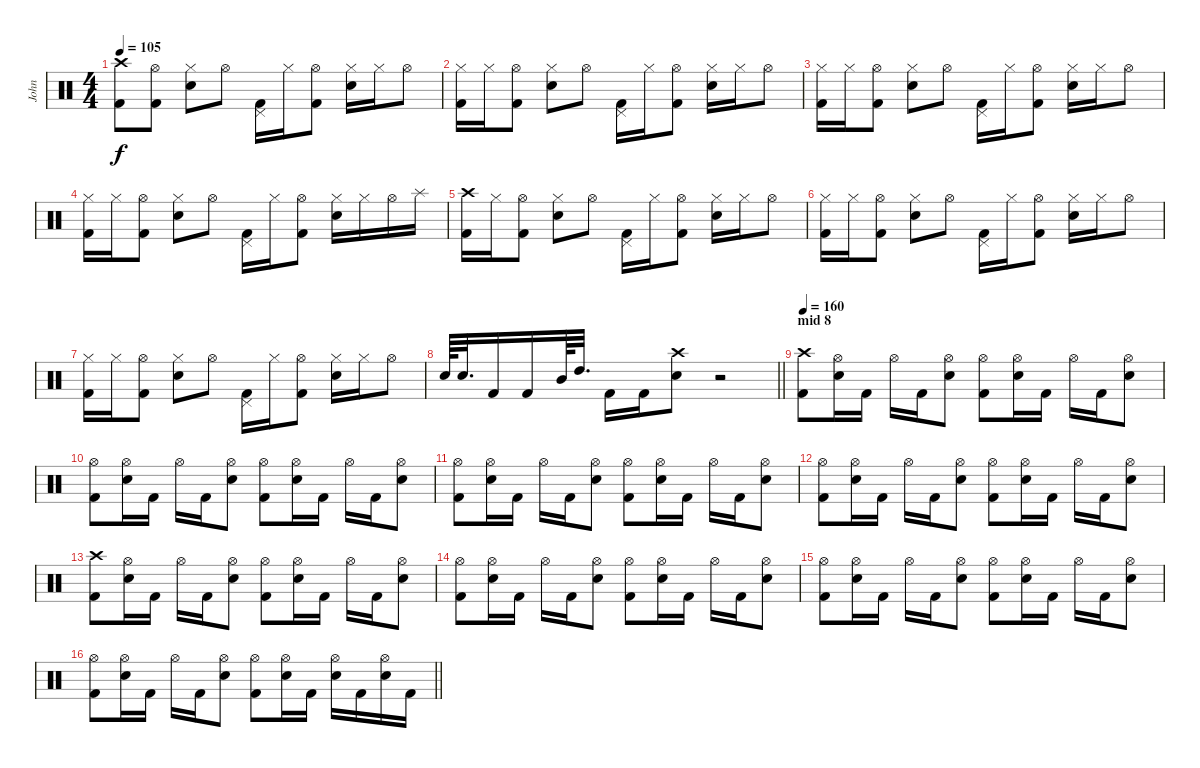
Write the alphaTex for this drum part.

\track ("John" "John") {instrument percussion}
\staff {score}
\articulation defaults
\ts (4 4)
\tempo 105
\clef neutral
\ks c
("Crash high (hit)" "Kick (hit) 2").8{dy f} ("Hi-Hat (open)" "Kick (hit) 2").8 ("Hi-Hat (closed)" "Electric Snare (hit)").8 "Hi-Hat (open)".8 ("Pedal Hi-Hat (hit)" "Kick (hit) 2").16 "Hi-Hat (closed)".16 ("Hi-Hat (open)" "Kick (hit) 2").8 ("Hi-Hat (closed)" "Electric Snare (hit)").16 "Hi-Hat (closed)".16 "Hi-Hat (open)".8 |
("Hi-Hat (closed)" "Kick (hit) 2").16 "Hi-Hat (closed)".16 ("Hi-Hat (open)" "Kick (hit) 2").8 ("Hi-Hat (closed)" "Electric Snare (hit)").8 "Hi-Hat (open)".8 ("Pedal Hi-Hat (hit)" "Kick (hit) 2").16 "Hi-Hat (closed)".16 ("Hi-Hat (open)" "Kick (hit) 2").8 ("Hi-Hat (closed)" "Electric Snare (hit)").16 "Hi-Hat (closed)".16 "Hi-Hat (open)".8 |
("Hi-Hat (closed)" "Kick (hit) 2").16 "Hi-Hat (closed)".16 ("Hi-Hat (open)" "Kick (hit) 2").8 ("Hi-Hat (closed)" "Electric Snare (hit)").8 "Hi-Hat (open)".8 ("Pedal Hi-Hat (hit)" "Kick (hit) 2").16 "Hi-Hat (closed)".16 ("Hi-Hat (open)" "Kick (hit) 2").8 ("Hi-Hat (closed)" "Electric Snare (hit)").16 "Hi-Hat (closed)".16 "Hi-Hat (open)".8 |
("Hi-Hat (closed)" "Kick (hit) 2").16 "Hi-Hat (closed)".16 ("Hi-Hat (open)" "Kick (hit) 2").8 ("Hi-Hat (closed)" "Electric Snare (hit)").8 "Hi-Hat (open)".8 ("Pedal Hi-Hat (hit)" "Kick (hit) 2").16 "Hi-Hat (closed)".16 ("Hi-Hat (open)" "Kick (hit) 2").8 ("Hi-Hat (closed)" "Electric Snare (hit)").16 "Hi-Hat (closed)".16 "Hi-Hat (open)".16 "Splash (hit)".16 |
("Crash high (hit)" "Kick (hit) 2").16 "Hi-Hat (closed)".16 ("Hi-Hat (open)" "Kick (hit) 2").8 ("Hi-Hat (closed)" "Electric Snare (hit)").8 "Hi-Hat (open)".8 ("Pedal Hi-Hat (hit)" "Kick (hit) 2").16 "Hi-Hat (closed)".16 ("Hi-Hat (open)" "Kick (hit) 2").8 ("Hi-Hat (closed)" "Electric Snare (hit)").16 "Hi-Hat (closed)".16 "Hi-Hat (open)".8 |
("Hi-Hat (closed)" "Kick (hit) 2").16 "Hi-Hat (closed)".16 ("Hi-Hat (open)" "Kick (hit) 2").8 ("Hi-Hat (closed)" "Electric Snare (hit)").8 "Hi-Hat (open)".8 ("Pedal Hi-Hat (hit)" "Kick (hit) 2").16 "Hi-Hat (closed)".16 ("Hi-Hat (open)" "Kick (hit) 2").8 ("Hi-Hat (closed)" "Electric Snare (hit)").16 "Hi-Hat (closed)".16 "Hi-Hat (open)".8 |
("Hi-Hat (closed)" "Kick (hit) 2").16 "Hi-Hat (closed)".16 ("Hi-Hat (open)" "Kick (hit) 2").8 ("Hi-Hat (closed)" "Electric Snare (hit)").8 "Hi-Hat (open)".8 ("Pedal Hi-Hat (hit)" "Kick (hit) 2").16 "Hi-Hat (closed)".16 ("Hi-Hat (open)" "Kick (hit) 2").8 ("Hi-Hat (closed)" "Electric Snare (hit)").16 "Hi-Hat (closed)".16 "Hi-Hat (open)".8 |
\barLineRight lightlight "Electric Snare (hit)".64 "Electric Snare (hit)".32{d} "Kick (hit) 2".16 "Kick (hit) 2".16 "Mid Tom (hit)".64 "High Tom (hit)".32{d} "Kick (hit) 2".16 "Kick (hit) 2".16
("Crash high (hit)" "Electric Snare (hit)").8 r.2 |
\section ("" "mid 8")
\tempo 160
("Crash high (hit)" "Kick (hit) 2").8 ("Hi-Hat (open)" "Electric Snare (hit)").16 "Kick (hit) 2".16 "Hi-Hat (open)".16 "Kick (hit) 2".16 ("Hi-Hat (open)" "Electric Snare (hit)").8 ("Hi-Hat (open)" "Kick (hit) 2").8 ("Hi-Hat (open)" "Electric Snare (hit)").16 "Kick (hit) 2".16 "Hi-Hat (open)".16 "Kick (hit) 2".16 ("Hi-Hat (open)" "Electric Snare (hit)").8 |
("Hi-Hat (open)" "Kick (hit) 2").8 ("Hi-Hat (open)" "Electric Snare (hit)").16 "Kick (hit) 2".16 "Hi-Hat (open)".16 "Kick (hit) 2".16 ("Hi-Hat (open)" "Electric Snare (hit)").8 ("Hi-Hat (open)" "Kick (hit) 2").8 ("Hi-Hat (open)" "Electric Snare (hit)").16 "Kick (hit) 2".16 "Hi-Hat (open)".16 "Kick (hit) 2".16 ("Hi-Hat (open)" "Electric Snare (hit)").8 |
("Hi-Hat (open)" "Kick (hit) 2").8 ("Hi-Hat (open)" "Electric Snare (hit)").16 "Kick (hit) 2".16 "Hi-Hat (open)".16 "Kick (hit) 2".16 ("Hi-Hat (open)" "Electric Snare (hit)").8 ("Hi-Hat (open)" "Kick (hit) 2").8 ("Hi-Hat (open)" "Electric Snare (hit)").16 "Kick (hit) 2".16 "Hi-Hat (open)".16 "Kick (hit) 2".16 ("Hi-Hat (open)" "Electric Snare (hit)").8 |
("Hi-Hat (open)" "Kick (hit) 2").8 ("Hi-Hat (open)" "Electric Snare (hit)").16 "Kick (hit) 2".16 "Hi-Hat (open)".16 "Kick (hit) 2".16 ("Hi-Hat (open)" "Electric Snare (hit)").8 ("Hi-Hat (open)" "Kick (hit) 2").8 ("Hi-Hat (open)" "Electric Snare (hit)").16 "Kick (hit) 2".16 "Hi-Hat (open)".16 "Kick (hit) 2".16 ("Hi-Hat (open)" "Electric Snare (hit)").8 |
("Crash high (hit)" "Kick (hit) 2").8 ("Hi-Hat (open)" "Electric Snare (hit)").16 "Kick (hit) 2".16 "Hi-Hat (open)".16 "Kick (hit) 2".16 ("Hi-Hat (open)" "Electric Snare (hit)").8 ("Hi-Hat (open)" "Kick (hit) 2").8 ("Hi-Hat (open)" "Electric Snare (hit)").16 "Kick (hit) 2".16 "Hi-Hat (open)".16 "Kick (hit) 2".16 ("Hi-Hat (open)" "Electric Snare (hit)").8 |
("Hi-Hat (open)" "Kick (hit) 2").8 ("Hi-Hat (open)" "Electric Snare (hit)").16 "Kick (hit) 2".16 "Hi-Hat (open)".16 "Kick (hit) 2".16 ("Hi-Hat (open)" "Electric Snare (hit)").8 ("Hi-Hat (open)" "Kick (hit) 2").8 ("Hi-Hat (open)" "Electric Snare (hit)").16 "Kick (hit) 2".16 "Hi-Hat (open)".16 "Kick (hit) 2".16 ("Hi-Hat (open)" "Electric Snare (hit)").8 |
("Hi-Hat (open)" "Kick (hit) 2").8 ("Hi-Hat (open)" "Electric Snare (hit)").16 "Kick (hit) 2".16 "Hi-Hat (open)".16 "Kick (hit) 2".16 ("Hi-Hat (open)" "Electric Snare (hit)").8 ("Hi-Hat (open)" "Kick (hit) 2").8 ("Hi-Hat (open)" "Electric Snare (hit)").16 "Kick (hit) 2".16 "Hi-Hat (open)".16 "Kick (hit) 2".16 ("Hi-Hat (open)" "Electric Snare (hit)").8 |
\barLineRight lightlight
("Hi-Hat (open)" "Kick (hit) 2").8 ("Hi-Hat (open)" "Electric Snare (hit)").16 "Kick (hit) 2".16 "Hi-Hat (open)".16 "Kick (hit) 2".16 ("Hi-Hat (open)" "Electric Snare (hit)").8 ("Hi-Hat (open)" "Kick (hit) 2").8 ("Hi-Hat (open)" "Electric Snare (hit)").16 "Kick (hit) 2".16 ("Hi-Hat (open)" "Electric Snare (hit)").16 "Kick (hit) 2".16 ("Hi-Hat (open)" "Electric Snare (hit)").16 "Kick (hit) 2".16
